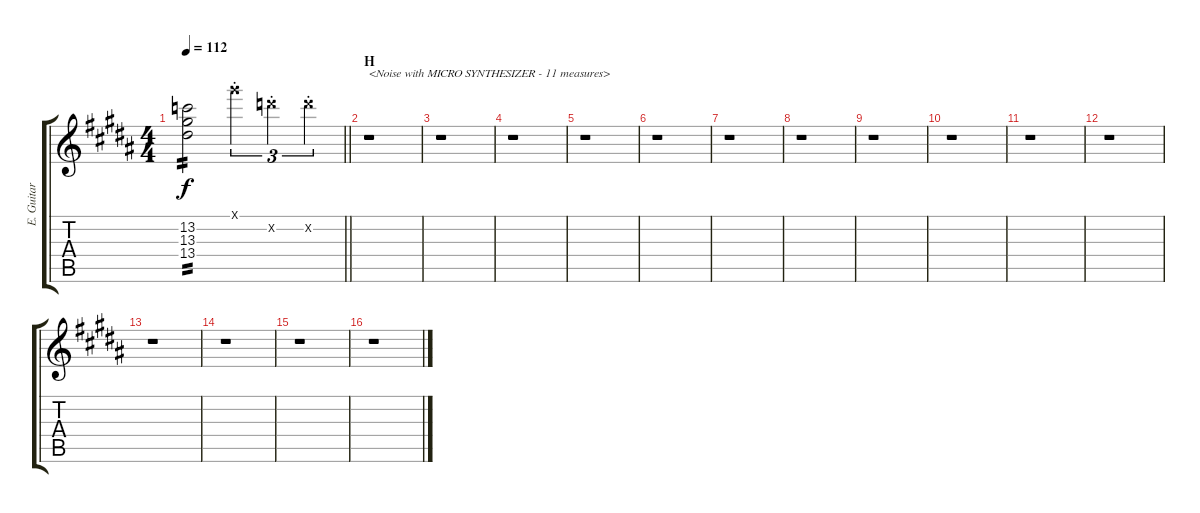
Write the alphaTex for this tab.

\track ("E. Guitar I" "E. Guitar ") {instrument overdrivenguitar}
\staff {score tabs}
\tuning (E4 B3 G3 D3 A2 E2) {hide}
\ts (4 4)
\tempo 112
\clef g2
\barLineRight lightlight
\ks b
(13.2 13.3 13.4).2{tp 2 dy f} 16.1{st x}.4{tu (3 2)} 15.2{st x}.4{tu (3 2)} 15.2{st x}.4{tu (3 2)} |
\section ("" "H")
r.1{txt "<Noise with MICRO SYNTHESIZER - 11 measures>"} |
r.1 |
r.1 |
r.1 |
r.1 |
r.1 |
r.1 |
r.1 |
r.1 |
r.1 |
r.1 |
r.1 |
r.1 |
r.1 |
r.1
